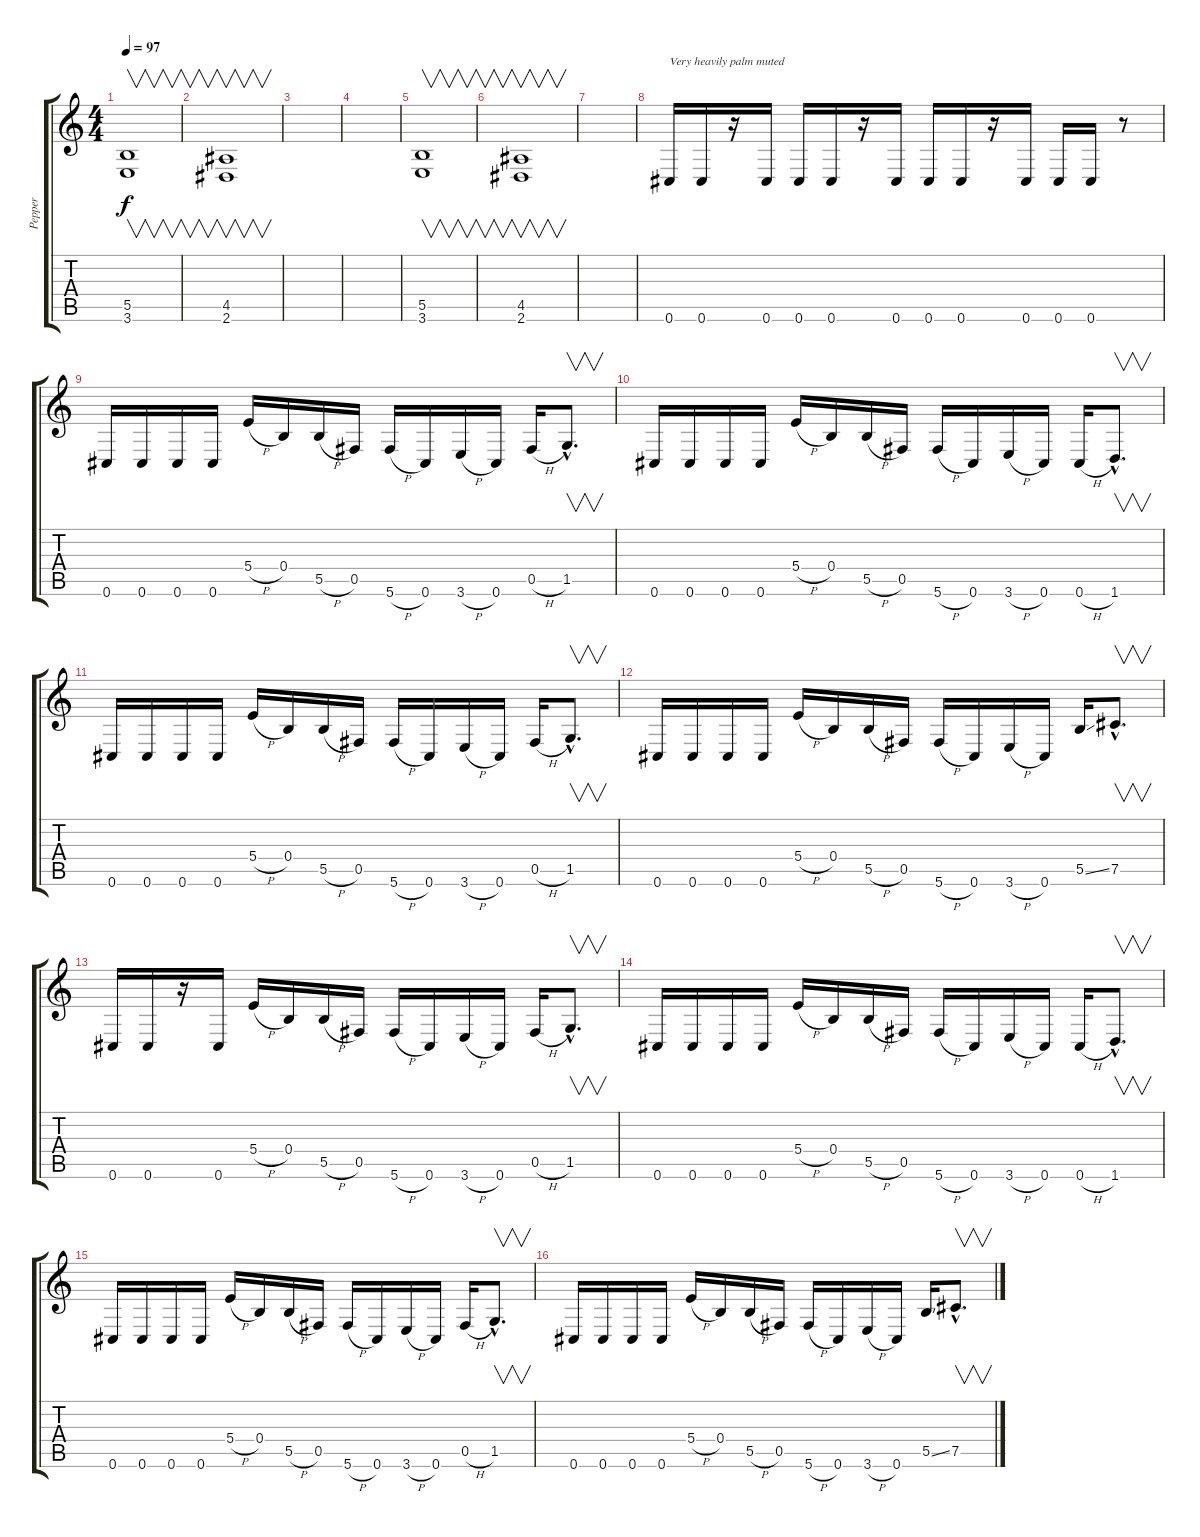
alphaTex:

\track ("Pepper" "Pepper") {instrument overdrivenguitar}
\staff {score tabs}
\tuning (Db4 Ab3 E3 B2 Gb2 Db2) {hide}
\ts (4 4)
\tempo 97
\clef g2
\ks c
(5.5 3.6).1{v dy f} |
(4.5 2.6).1{v} |
|
|
(5.5 3.6).1{v} |
(4.5 2.6).1{v} |
|
0.6.16{txt "Very heavily palm muted" volume 15 instrument electricguitarmuted} 0.6.16 r.16 0.6.16 0.6.16 0.6.16 r.16 0.6.16 0.6.16 0.6.16 r.16 0.6.16 0.6.16 0.6.16 r.8 |
0.6.16{volume 10 instrument overdrivenguitar} 0.6.16 0.6.16 0.6.16 5.4{h}.16 0.4.16 5.5{h}.16 0.5.16 5.6{h}.16 0.6.16 3.6{h}.16 0.6.16 0.5{h}.16 1.5{hac}.8{v d} |
0.6.16 0.6.16 0.6.16 0.6.16 5.4{h}.16 0.4.16 5.5{h}.16 0.5.16 5.6{h}.16 0.6.16 3.6{h}.16 0.6.16 0.6{h}.16 1.6{hac}.8{v d} |
0.6.16 0.6.16 0.6.16 0.6.16 5.4{h}.16 0.4.16 5.5{h}.16 0.5.16 5.6{h}.16 0.6.16 3.6{h}.16 0.6.16 0.5{h}.16 1.5{hac}.8{v d} |
0.6.16 0.6.16 0.6.16 0.6.16 5.4{h}.16 0.4.16 5.5{h}.16 0.5.16 5.6{h}.16 0.6.16 3.6{h}.16 0.6.16 5.5{ss}.16 7.5{hac}.8{v d} |
0.6.16 0.6.16 r.16 0.6.16 5.4{h}.16 0.4.16 5.5{h}.16 0.5.16 5.6{h}.16 0.6.16 3.6{h}.16 0.6.16 0.5{h}.16 1.5{hac}.8{v d} |
0.6.16 0.6.16 0.6.16 0.6.16 5.4{h}.16 0.4.16 5.5{h}.16 0.5.16 5.6{h}.16 0.6.16 3.6{h}.16 0.6.16 0.6{h}.16 1.6{hac}.8{v d} |
0.6.16 0.6.16 0.6.16 0.6.16 5.4{h}.16 0.4.16 5.5{h}.16 0.5.16 5.6{h}.16 0.6.16 3.6{h}.16 0.6.16 0.5{h}.16 1.5{hac}.8{v d} |
0.6.16 0.6.16 0.6.16 0.6.16 5.4{h}.16 0.4.16 5.5{h}.16 0.5.16 5.6{h}.16 0.6.16 3.6{h}.16 0.6.16 5.5{ss}.16 7.5{hac}.8{v d}
